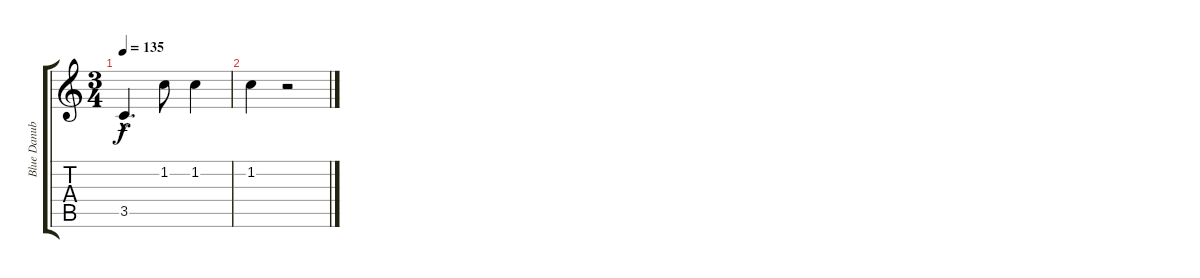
\track ("Blue Danube" "Blue Danub") {instrument acousticguitarnylon}
\staff {score tabs}
\tuning (E4 B3 G3 D3 A2 E2) {hide}
\ts (3 4)
\tempo 135
\clef g2
\ks c
3.5{hac}.4{d dy f} 1.2.8 1.2.4 |
1.2.4 r.2
